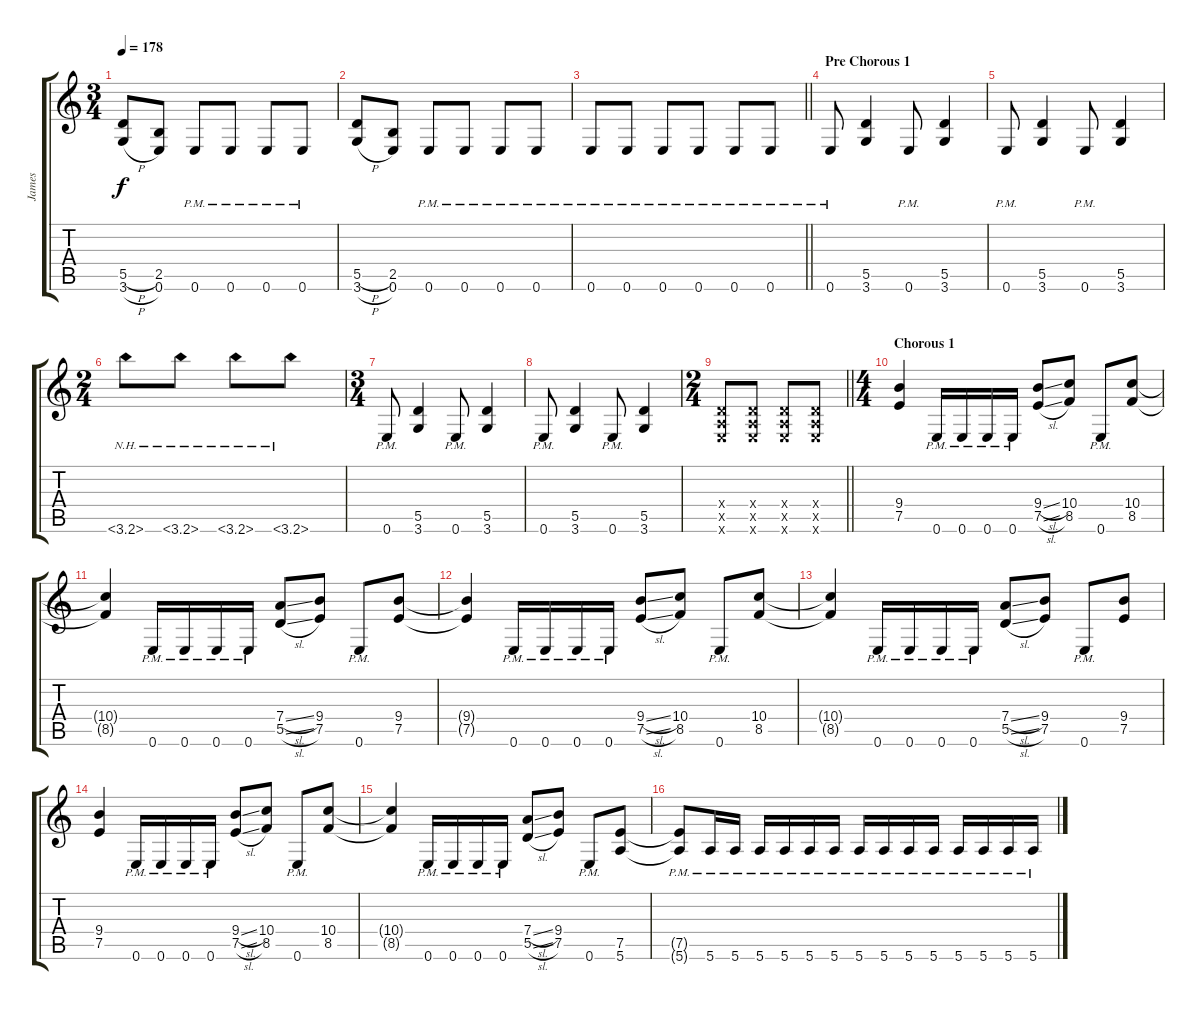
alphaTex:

\track ("James" "James") {instrument distortionguitar}
\staff {score tabs}
\tuning (E4 B3 G3 D3 A2 E2) {hide}
\ts (3 4)
\tempo 178
\clef g2
\ks c
(5.5{h} 3.6{h}).8{dy f} (2.5 0.6).8 0.6{pm}.8 0.6{pm}.8 0.6{pm}.8 0.6{pm}.8 |
(5.5{h} 3.6{h}).8 (2.5 0.6).8 0.6{pm}.8 0.6{pm}.8 0.6{pm}.8 0.6{pm}.8 |
\barLineRight lightlight
0.6{pm}.8 0.6{pm}.8 0.6{pm}.8 0.6{pm}.8 0.6{pm}.8 0.6{pm}.8 |
\section ("" "Pre Chorous 1")
0.6{pm}.8 (5.5 3.6).4 0.6{pm}.8 (5.5 3.6).4 |
0.6{pm}.8 (5.5 3.6).4 0.6{pm}.8 (5.5 3.6).4 |
\ts (2 4)
3.6{nh}.8 3.6{nh}.8 3.6{nh}.8 3.6{nh}.8 |
\ts (3 4)
0.6{pm}.8 (5.5 3.6).4 0.6{pm}.8 (5.5 3.6).4 |
0.6{pm}.8 (5.5 3.6).4 0.6{pm}.8 (5.5 3.6).4 |
\ts (2 4)
\barLineRight lightlight
(0.4{x} 0.5{x} 0.6{x}).8 (0.4{x} 0.5{x} 0.6{x}).8 (0.4{x} 0.5{x} 0.6{x}).8 (0.4{x} 0.5{x} 0.6{x}).8 |
\ts (4 4)
\section ("" "Chorous 1")
(9.4 7.5).4 0.6{pm}.16 0.6{pm}.16 0.6{pm}.16 0.6{pm}.16 (9.4{sl} 7.5{sl}).8 (10.4 8.5).8 0.6{pm}.8 (10.4 8.5).8 |
(10.4{t} 8.5{t}).4 0.6{pm}.16 0.6{pm}.16 0.6{pm}.16 0.6{pm}.16 (7.4{sl} 5.5{sl}).8 (9.4 7.5).8 0.6{pm}.8 (9.4 7.5).8 |
(9.4{t} 7.5{t}).4 0.6{pm}.16 0.6{pm}.16 0.6{pm}.16 0.6{pm}.16 (9.4{sl} 7.5{sl}).8 (10.4 8.5).8 0.6{pm}.8 (10.4 8.5).8 |
(10.4{t} 8.5{t}).4 0.6{pm}.16 0.6{pm}.16 0.6{pm}.16 0.6{pm}.16 (7.4{sl} 5.5{sl}).8 (9.4 7.5).8 0.6{pm}.8 (9.4 7.5).8 |
(9.4 7.5).4 0.6{pm}.16 0.6{pm}.16 0.6{pm}.16 0.6{pm}.16 (9.4{sl} 7.5{sl}).8 (10.4 8.5).8 0.6{pm}.8 (10.4 8.5).8 |
(10.4{t} 8.5{t}).4 0.6{pm}.16 0.6{pm}.16 0.6{pm}.16 0.6{pm}.16 (7.4{sl} 5.5{sl}).8 (9.4 7.5).8 0.6{pm}.8 (7.5 5.6).8 |
(7.5{t} 5.6{pm t}).8 5.6{pm}.16 5.6{pm}.16 5.6{pm}.16 5.6{pm}.16 5.6{pm}.16 5.6{pm}.16 5.6{pm}.16 5.6{pm}.16 5.6{pm}.16 5.6{pm}.16 5.6{pm}.16 5.6{pm}.16 5.6{pm}.16 5.6{pm}.16
